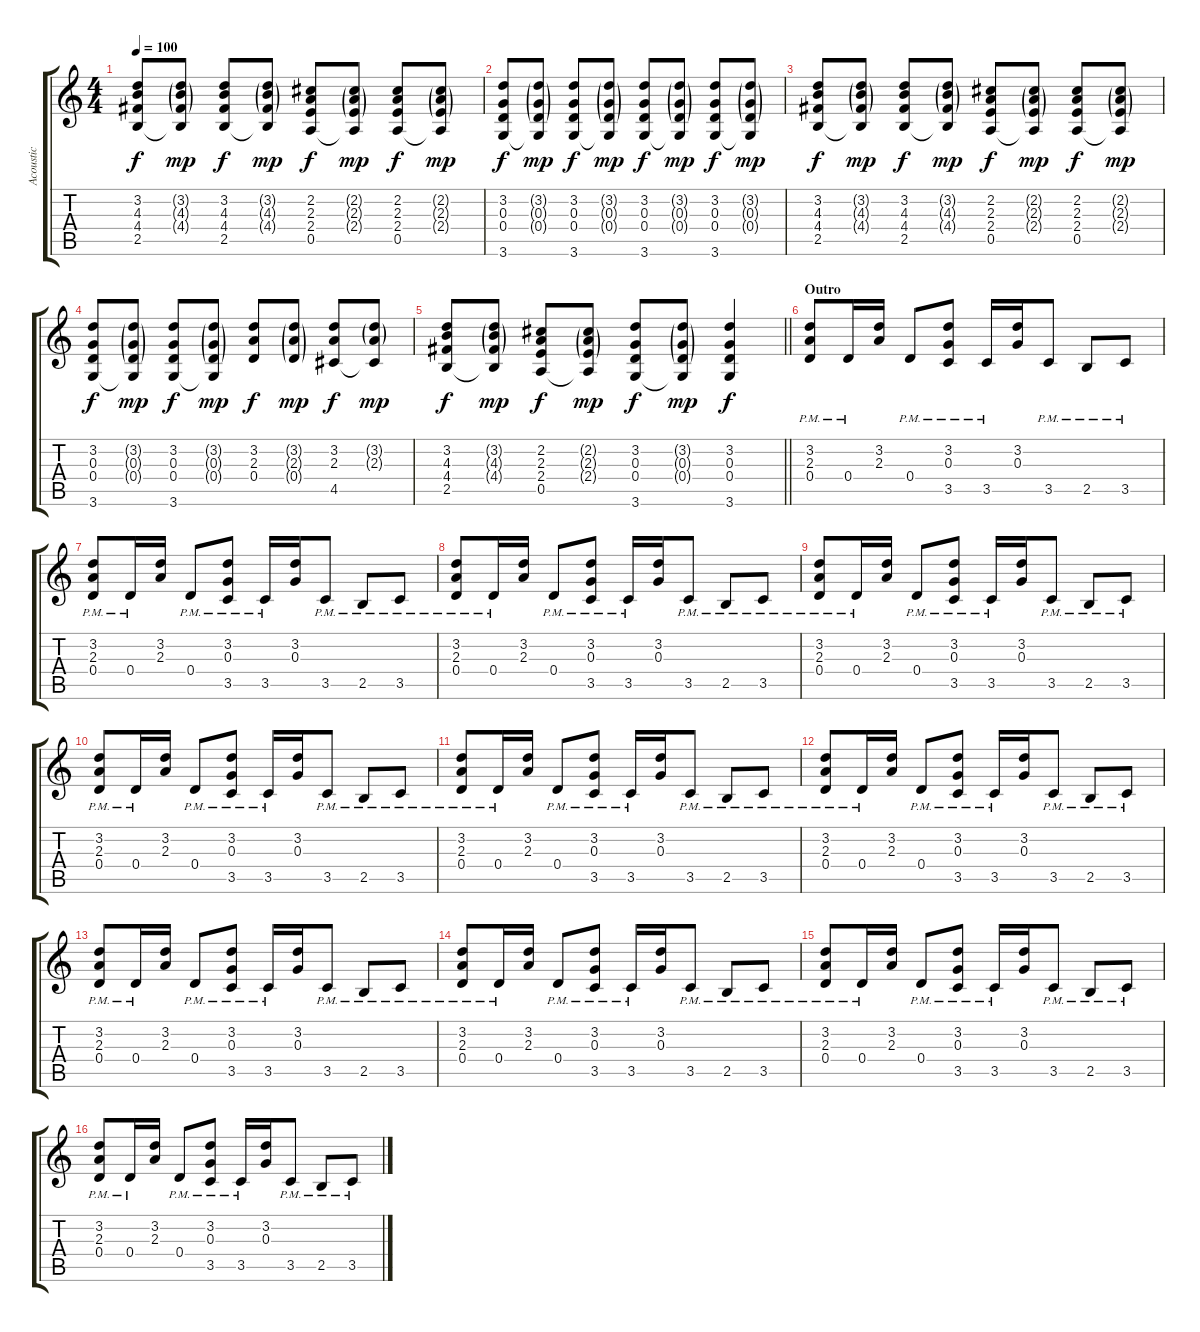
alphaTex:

\track ("Acoustic" "Acoustic") {instrument acousticguitarsteel}
\staff {score tabs}
\tuning (E4 B3 G3 D3 A2 E2) {hide}
\ts (4 4)
\tempo 100
\clef g2
\ks c
(3.2 4.3 4.4 2.5).8{dy f} (3.2{g} 4.3{g} 4.4{g} 2.5{t}).8{dy mp} (3.2 4.3 4.4 2.5).8{dy f} (3.2{g} 4.3{g} 4.4{g} 2.5{t}).8{dy mp} (2.2 2.3 2.4 0.5).8{dy f} (2.2{g} 2.3{g} 2.4{g} 0.5{t}).8{dy mp} (2.2 2.3 2.4 0.5).8{dy f} (2.2{g} 2.3{g} 2.4{g} 0.5{t}).8{dy mp} |
(3.2 0.3 0.4 3.6).8{dy f} (3.2{g} 0.3{g} 0.4{g} 3.6{t}).8{dy mp} (3.2 0.3 0.4 3.6).8{dy f} (3.2{g} 0.3{g} 0.4{g} 3.6{t}).8{dy mp} (3.2 0.3 0.4 3.6).8{dy f} (3.2{g} 0.3{g} 0.4{g} 3.6{t}).8{dy mp} (3.2 0.3 0.4 3.6).8{dy f} (3.2{g} 0.3{g} 0.4{g} 3.6{t}).8{dy mp} |
(3.2 4.3 4.4 2.5).8{dy f} (3.2{g} 4.3{g} 4.4{g} 2.5{t}).8{dy mp} (3.2 4.3 4.4 2.5).8{dy f} (3.2{g} 4.3{g} 4.4{g} 2.5{t}).8{dy mp} (2.2 2.3 2.4 0.5).8{dy f} (2.2{g} 2.3{g} 2.4{g} 0.5{t}).8{dy mp} (2.2 2.3 2.4 0.5).8{dy f} (2.2{g} 2.3{g} 2.4{g} 0.5{t}).8{dy mp} |
(3.2 0.3 0.4 3.6).8{dy f} (3.2{g} 0.3{g} 0.4{g} 3.6{t}).8{dy mp} (3.2 0.3 0.4 3.6).8{dy f} (3.2{g} 0.3{g} 0.4{g} 3.6{t}).8{dy mp} (3.2 2.3 0.4).8{dy f} (3.2{g} 2.3{g} 0.4{g}).8{dy mp} (3.2 2.3 4.5).8{dy f} (3.2{g} 2.3{g} 4.5{t}).8{dy mp} |
\barLineRight lightlight
(3.2 4.3 4.4 2.5).8{dy f} (3.2{g} 4.3{g} 4.4{g} 2.5{t}).8{dy mp} (2.2 2.3 2.4 0.5).8{dy f} (2.2{g} 2.3{g} 2.4{g} 0.5{t}).8{dy mp} (3.2 0.3 0.4 3.6).8{dy f} (3.2{g} 0.3{g} 0.4{g} 3.6{t}).8{dy mp} (3.2 0.3 0.4 3.6).4{dy f} |
\section ("" "Outro")
(3.2 2.3 0.4{pm}).8 0.4{pm}.16 (3.2 2.3).16 0.4{pm}.8 (3.2 0.3 3.5{pm}).8 3.5{pm}.16 (3.2 0.3).16 3.5{pm}.8 2.5{pm}.8 3.5{pm}.8 |
(3.2 2.3 0.4{pm}).8 0.4{pm}.16 (3.2 2.3).16 0.4{pm}.8 (3.2 0.3 3.5{pm}).8 3.5{pm}.16 (3.2 0.3).16 3.5{pm}.8 2.5{pm}.8 3.5{pm}.8 |
(3.2 2.3 0.4{pm}).8 0.4{pm}.16 (3.2 2.3).16 0.4{pm}.8 (3.2 0.3 3.5{pm}).8 3.5{pm}.16 (3.2 0.3).16 3.5{pm}.8 2.5{pm}.8 3.5{pm}.8 |
(3.2 2.3 0.4{pm}).8 0.4{pm}.16 (3.2 2.3).16 0.4{pm}.8 (3.2 0.3 3.5{pm}).8 3.5{pm}.16 (3.2 0.3).16 3.5{pm}.8 2.5{pm}.8 3.5{pm}.8 |
(3.2 2.3 0.4{pm}).8 0.4{pm}.16 (3.2 2.3).16 0.4{pm}.8 (3.2 0.3 3.5{pm}).8 3.5{pm}.16 (3.2 0.3).16 3.5{pm}.8 2.5{pm}.8 3.5{pm}.8 |
(3.2 2.3 0.4{pm}).8 0.4{pm}.16 (3.2 2.3).16 0.4{pm}.8 (3.2 0.3 3.5{pm}).8 3.5{pm}.16 (3.2 0.3).16 3.5{pm}.8 2.5{pm}.8 3.5{pm}.8 |
(3.2 2.3 0.4{pm}).8 0.4{pm}.16 (3.2 2.3).16 0.4{pm}.8 (3.2 0.3 3.5{pm}).8 3.5{pm}.16 (3.2 0.3).16 3.5{pm}.8 2.5{pm}.8 3.5{pm}.8 |
(3.2 2.3 0.4{pm}).8 0.4{pm}.16 (3.2 2.3).16 0.4{pm}.8 (3.2 0.3 3.5{pm}).8 3.5{pm}.16 (3.2 0.3).16 3.5{pm}.8 2.5{pm}.8 3.5{pm}.8 |
(3.2 2.3 0.4{pm}).8 0.4{pm}.16 (3.2 2.3).16 0.4{pm}.8 (3.2 0.3 3.5{pm}).8 3.5{pm}.16 (3.2 0.3).16 3.5{pm}.8 2.5{pm}.8 3.5{pm}.8 |
(3.2 2.3 0.4{pm}).8 0.4{pm}.16 (3.2 2.3).16 0.4{pm}.8 (3.2 0.3 3.5{pm}).8 3.5{pm}.16 (3.2 0.3).16 3.5{pm}.8 2.5{pm}.8 3.5{pm}.8 |
(3.2 2.3 0.4{pm}).8 0.4{pm}.16 (3.2 2.3).16 0.4{pm}.8 (3.2 0.3 3.5{pm}).8 3.5{pm}.16 (3.2 0.3).16 3.5{pm}.8 2.5{pm}.8 3.5{pm}.8
